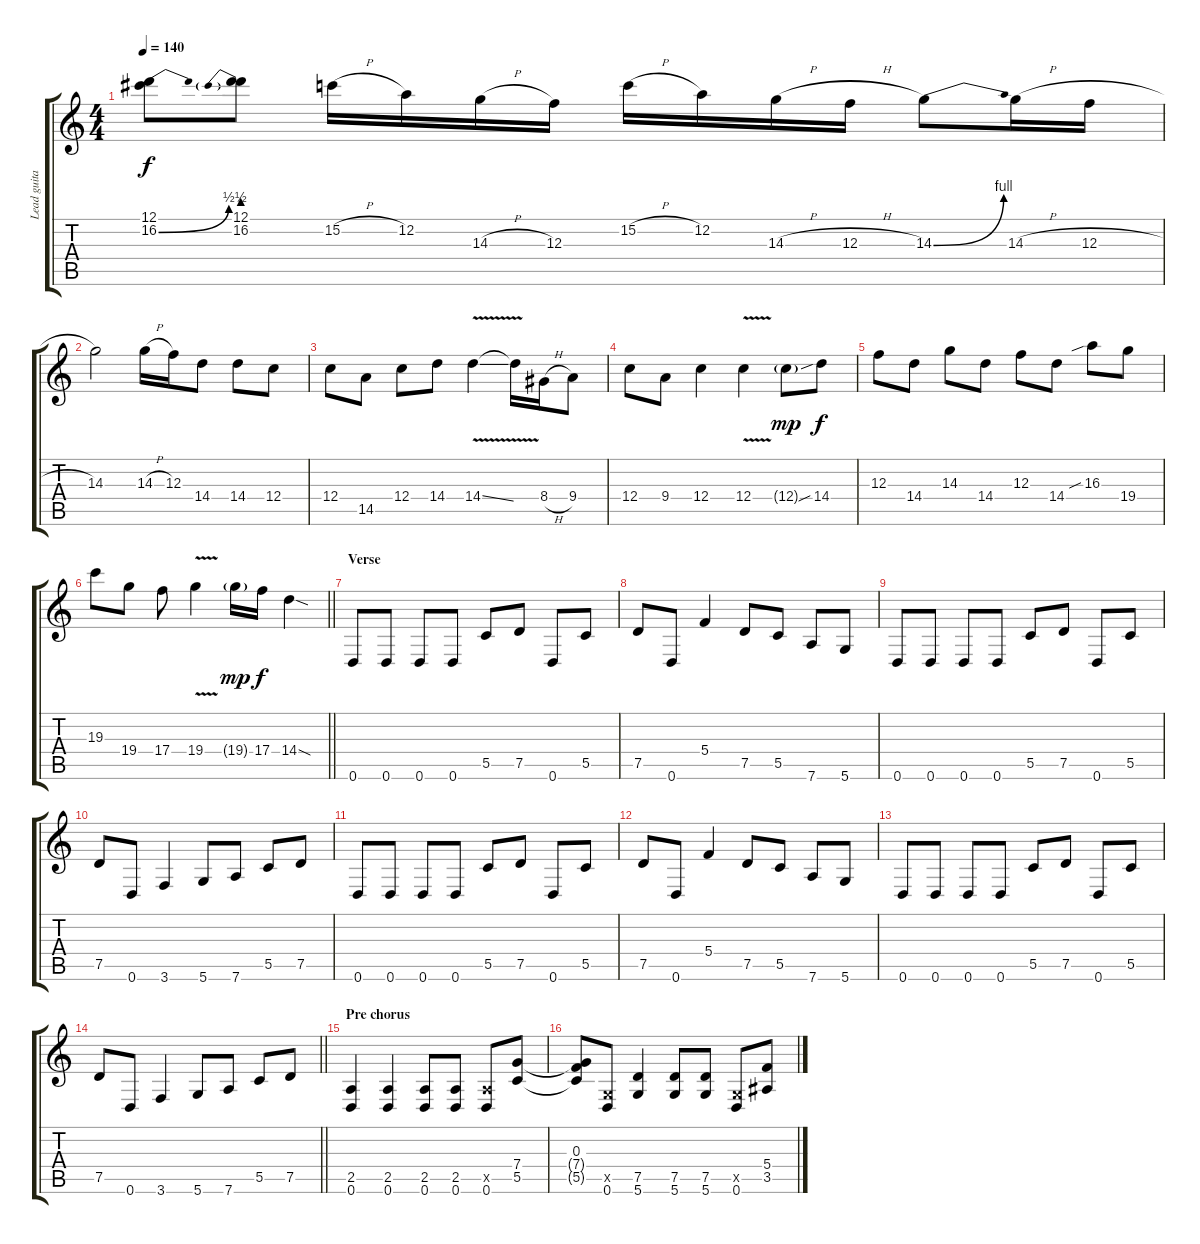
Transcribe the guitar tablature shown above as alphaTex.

\track ("Lead guitar" "Lead guita") {instrument overdrivenguitar}
\staff {score tabs}
\tuning (D4 A3 F3 C3 G2 D2) {hide}
\ts (4 4)
\tempo 140
\clef g2
\ks c
(12.1 16.2{be (bend 0 0 60 2)}).8{dy f} (12.1 16.2{be (prebend 0 2 60 2)}).8 15.2{h}.16 12.2.16 14.3{h}.16 12.3.16 15.2{h}.16 12.2.16 14.3{h}.16 12.3{h}.16 14.3{be (bend 0 0 60 4)}.8 14.3{h}.16 12.3{h}.16 |
14.3.2 14.3{h}.16 12.3.16 14.4.8 14.4.8 12.4.8 |
12.4.8 14.5.8 12.4.8 14.4.8 14.4{v ss}.4 14.4{t}.16 8.4{h}.16 9.4.8 |
12.4.8 9.4.8 12.4.4 12.4{v}.4 12.4{g}.8{dy mp} 14.4{sib}.8{dy f} |
12.3.8 14.4.8 14.3.8 14.4.8 12.3.8 14.4.8 16.3{sib}.8 19.4.8 |
\barLineRight lightlight
19.3.8 19.4.8 17.4.8 19.4{v}.4 19.4{g}.16{dy mp} 17.4.16{dy f} 14.4{sod}.4 |
\section ("" "Verse")
0.6.8 0.6.8 0.6.8 0.6.8 5.5.8 7.5.8 0.6.8 5.5.8 |
7.5.8 0.6.8 5.4.4 7.5.8 5.5.8 7.6.8 5.6.8 |
0.6.8 0.6.8 0.6.8 0.6.8 5.5.8 7.5.8 0.6.8 5.5.8 |
7.5.8 0.6.8 3.6.4 5.6.8 7.6.8 5.5.8 7.5.8 |
0.6.8 0.6.8 0.6.8 0.6.8 5.5.8 7.5.8 0.6.8 5.5.8 |
7.5.8 0.6.8 5.4.4 7.5.8 5.5.8 7.6.8 5.6.8 |
0.6.8 0.6.8 0.6.8 0.6.8 5.5.8 7.5.8 0.6.8 5.5.8 |
\barLineRight lightlight
7.5.8 0.6.8 3.6.4 5.6.8 7.6.8 5.5.8 7.5.8 |
\section ("" "Pre chorus")
(2.5 0.6).4 (2.5 0.6).4 (2.5 0.6).8 (2.5 0.6).8 (2.5{x} 0.6).8 (7.4 5.5).8 |
(0.3 7.4{t} 5.5{t}).8 (0.5{x} 0.6).8 (7.5 5.6).4 (7.5 5.6).8 (7.5 5.6).8 (0.5{x} 0.6).8 (5.4 3.5).8
